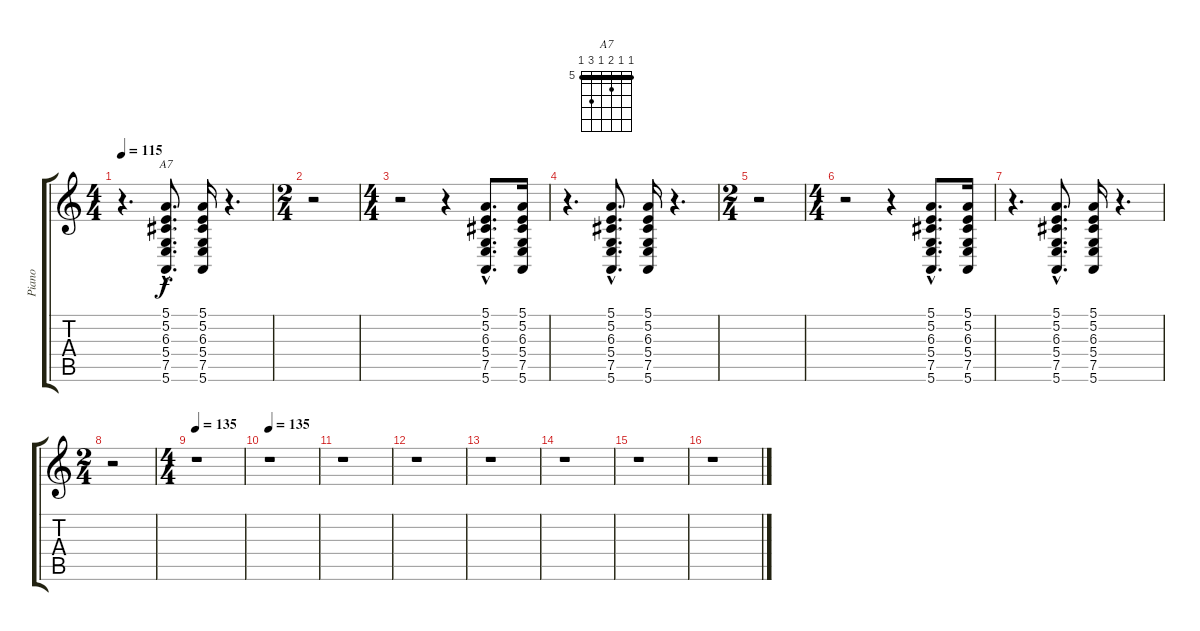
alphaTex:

\track ("Piano" "Piano") {instrument percussiveorgan}
\staff {score tabs}
\tuning (E4 B3 G3 D3 A2 E2) {hide}
\chord ("A7" 5 5 6 5 7 5) {firstfret 5 barre 5}
\ts (4 4)
\tempo 115
\clef g2
\ks c
r.4{d dy f} (5.1{hac} 5.2{hac} 6.3{hac} 5.4{hac} 7.5{hac} 5.6{hac}).8{d ch "A7"} (5.1 5.2 6.3 5.4 7.5 5.6).16 r.4{d} |
\ts (2 4)
r.2 |
\ts (4 4)
r.2 r.4 (5.1{hac} 5.2{hac} 6.3{hac} 5.4{hac} 7.5{hac} 5.6{hac}).8{d} (5.1 5.2 6.3 5.4 7.5 5.6).16 |
r.4{d} (5.1{hac} 5.2{hac} 6.3{hac} 5.4{hac} 7.5{hac} 5.6{hac}).8{d} (5.1 5.2 6.3 5.4 7.5 5.6).16 r.4{d} |
\ts (2 4)
r.2 |
\ts (4 4)
r.2 r.4 (5.1{hac} 5.2{hac} 6.3{hac} 5.4{hac} 7.5{hac} 5.6{hac}).8{d} (5.1 5.2 6.3 5.4 7.5 5.6).16 |
r.4{d} (5.1{hac} 5.2{hac} 6.3{hac} 5.4{hac} 7.5{hac} 5.6{hac}).8{d} (5.1 5.2 6.3 5.4 7.5 5.6).16 r.4{d} |
\ts (2 4)
r.2 |
\ts (4 4)
\tempo 135
r.1 |
\tempo 135
r.1 |
r.1 |
r.1 |
r.1 |
r.1 |
r.1 |
r.1
